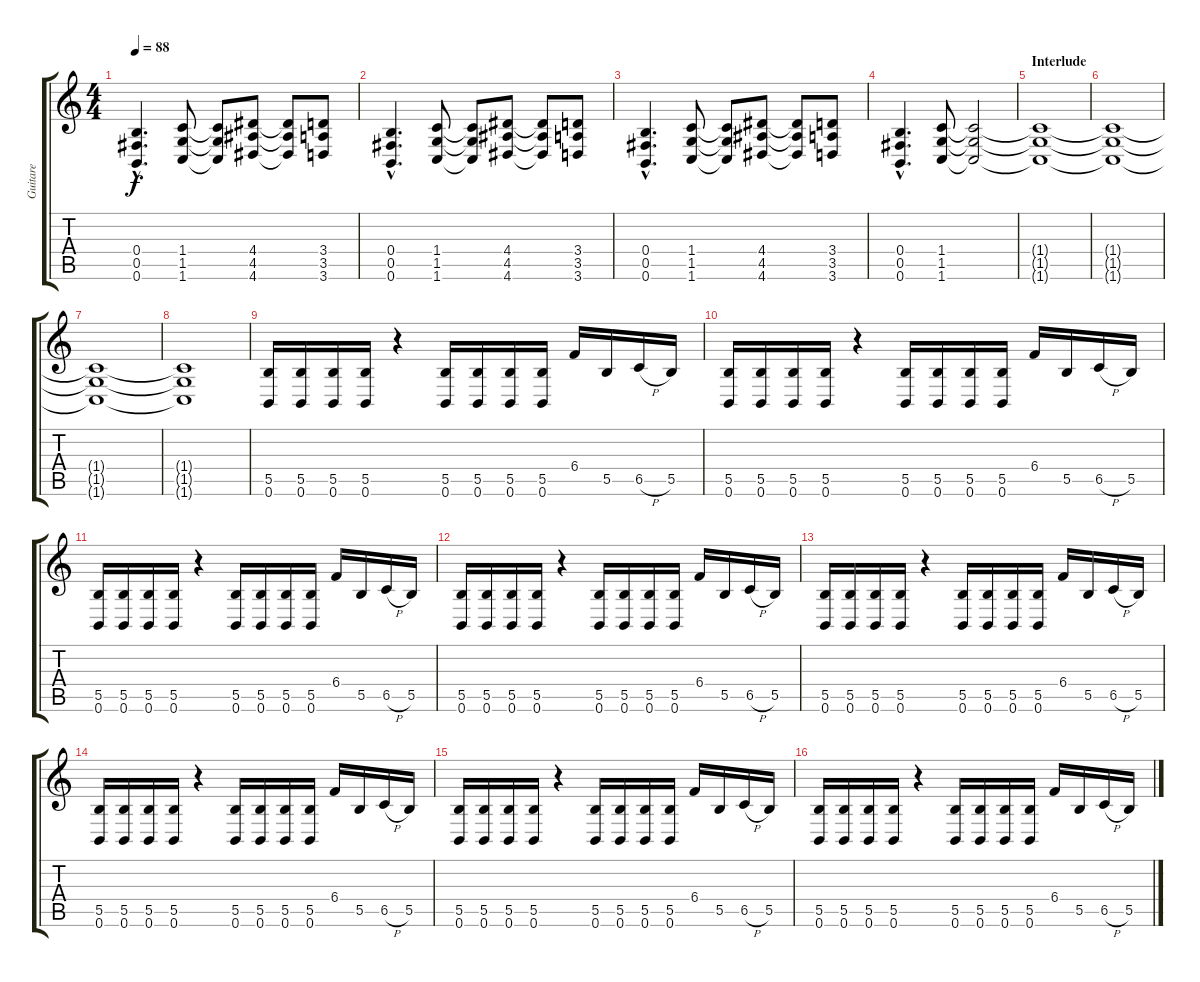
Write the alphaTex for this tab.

\track ("Guitare" "Guitare") {instrument distortionguitar}
\staff {score tabs}
\tuning (Db4 Ab3 E3 B2 Gb2 B1) {hide}
\ts (4 4)
\tempo 88
\clef g2
\ks c
(0.4{hac} 0.5{hac} 0.6{hac}).4{d dy f} (1.4 1.5 1.6).8 (1.4{t} 1.5{t} 1.6{t}).8 (4.4 4.5 4.6).8 (4.4{t} 4.5{t} 4.6{t}).8 (3.4 3.5 3.6).8 |
(0.4{hac} 0.5{hac} 0.6{hac}).4{d} (1.4 1.5 1.6).8 (1.4{t} 1.5{t} 1.6{t}).8 (4.4 4.5 4.6).8 (4.4{t} 4.5{t} 4.6{t}).8 (3.4 3.5 3.6).8 |
(0.4{hac} 0.5{hac} 0.6{hac}).4{d} (1.4 1.5 1.6).8 (1.4{t} 1.5{t} 1.6{t}).8 (4.4 4.5 4.6).8 (4.4{t} 4.5{t} 4.6{t}).8 (3.4 3.5 3.6).8 |
(0.4{hac} 0.5{hac} 0.6{hac}).4{d} (1.4 1.5 1.6).8 (1.4{t} 1.5{t} 1.6{t}).2 |
\section ("" "Interlude")
(1.4{t} 1.5{t} 1.6{t}).1 |
(1.4{t} 1.5{t} 1.6{t}).1 |
(1.4{t} 1.5{t} 1.6{t}).1 |
(1.4{t} 1.5{t} 1.6{t}).1 |
(5.5 0.6).16 (5.5 0.6).16 (5.5 0.6).16 (5.5 0.6).16 r.4 (5.5 0.6).16 (5.5 0.6).16 (5.5 0.6).16 (5.5 0.6).16 6.4.16 5.5.16 6.5{h}.16 5.5.16 |
(5.5 0.6).16 (5.5 0.6).16 (5.5 0.6).16 (5.5 0.6).16 r.4 (5.5 0.6).16 (5.5 0.6).16 (5.5 0.6).16 (5.5 0.6).16 6.4.16 5.5.16 6.5{h}.16 5.5.16 |
(5.5 0.6).16 (5.5 0.6).16 (5.5 0.6).16 (5.5 0.6).16 r.4 (5.5 0.6).16 (5.5 0.6).16 (5.5 0.6).16 (5.5 0.6).16 6.4.16 5.5.16 6.5{h}.16 5.5.16 |
(5.5 0.6).16 (5.5 0.6).16 (5.5 0.6).16 (5.5 0.6).16 r.4 (5.5 0.6).16 (5.5 0.6).16 (5.5 0.6).16 (5.5 0.6).16 6.4.16 5.5.16 6.5{h}.16 5.5.16 |
(5.5 0.6).16 (5.5 0.6).16 (5.5 0.6).16 (5.5 0.6).16 r.4 (5.5 0.6).16 (5.5 0.6).16 (5.5 0.6).16 (5.5 0.6).16 6.4.16 5.5.16 6.5{h}.16 5.5.16 |
(5.5 0.6).16 (5.5 0.6).16 (5.5 0.6).16 (5.5 0.6).16 r.4 (5.5 0.6).16 (5.5 0.6).16 (5.5 0.6).16 (5.5 0.6).16 6.4.16 5.5.16 6.5{h}.16 5.5.16 |
(5.5 0.6).16 (5.5 0.6).16 (5.5 0.6).16 (5.5 0.6).16 r.4 (5.5 0.6).16 (5.5 0.6).16 (5.5 0.6).16 (5.5 0.6).16 6.4.16 5.5.16 6.5{h}.16 5.5.16 |
(5.5 0.6).16 (5.5 0.6).16 (5.5 0.6).16 (5.5 0.6).16 r.4 (5.5 0.6).16 (5.5 0.6).16 (5.5 0.6).16 (5.5 0.6).16 6.4.16 5.5.16 6.5{h}.16 5.5.16
